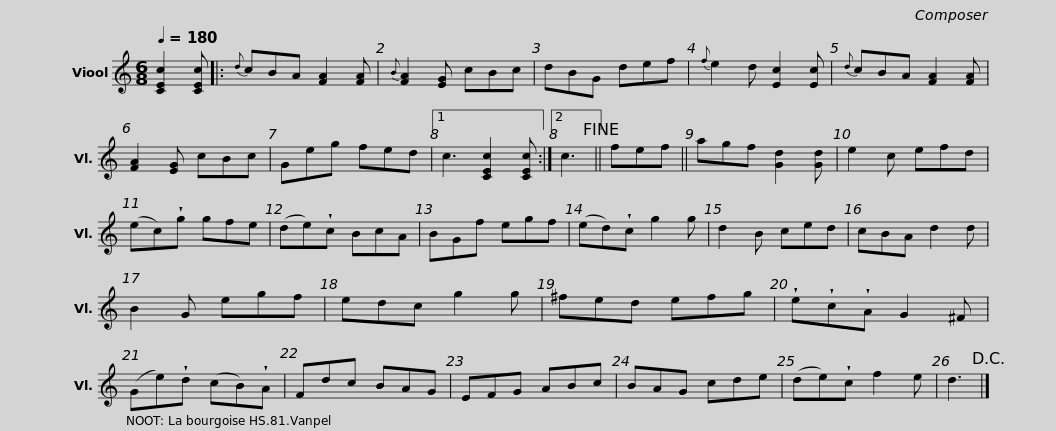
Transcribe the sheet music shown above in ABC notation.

X:1
L:1/8
Q:1/4=180
M:6/8
I:linebreak $
K:C
V:1 treble
V:1
 [CEc]2 [CEc] |:{d} cBA [FA]2 [FA] |{B} [FA]2 [EG] cBc | dBG def |{f} e2 d [Ec]2 [Ec] |$ %5
{d} cBA [FA]2 [FA] | [FA]2 [EG] cBc | Geg fed |1 c3 [CEc]2 [CEc] :|2 c3!fine! || %10
 fef ||$ agf [Gd]2 [Gd] | e2 c efd | (ec)!wedge!g gfe | (de)!wedge!c BcA |$ %15
 BGf egf | (ed)!wedge!c g2 g | d2 B ced | cBA d2 d |$ B2 G egf | %20
 edc g2 g | ^fed efg | !wedge!e!wedge!c!wedge!A G2 ^F |$ (Ge)!wedge!d (cB)!wedge!A | Fdc BAG | %25
 EFG ABc | BAG cde | (de)!wedge!c f2 e | d3!D.C.! |] %29
